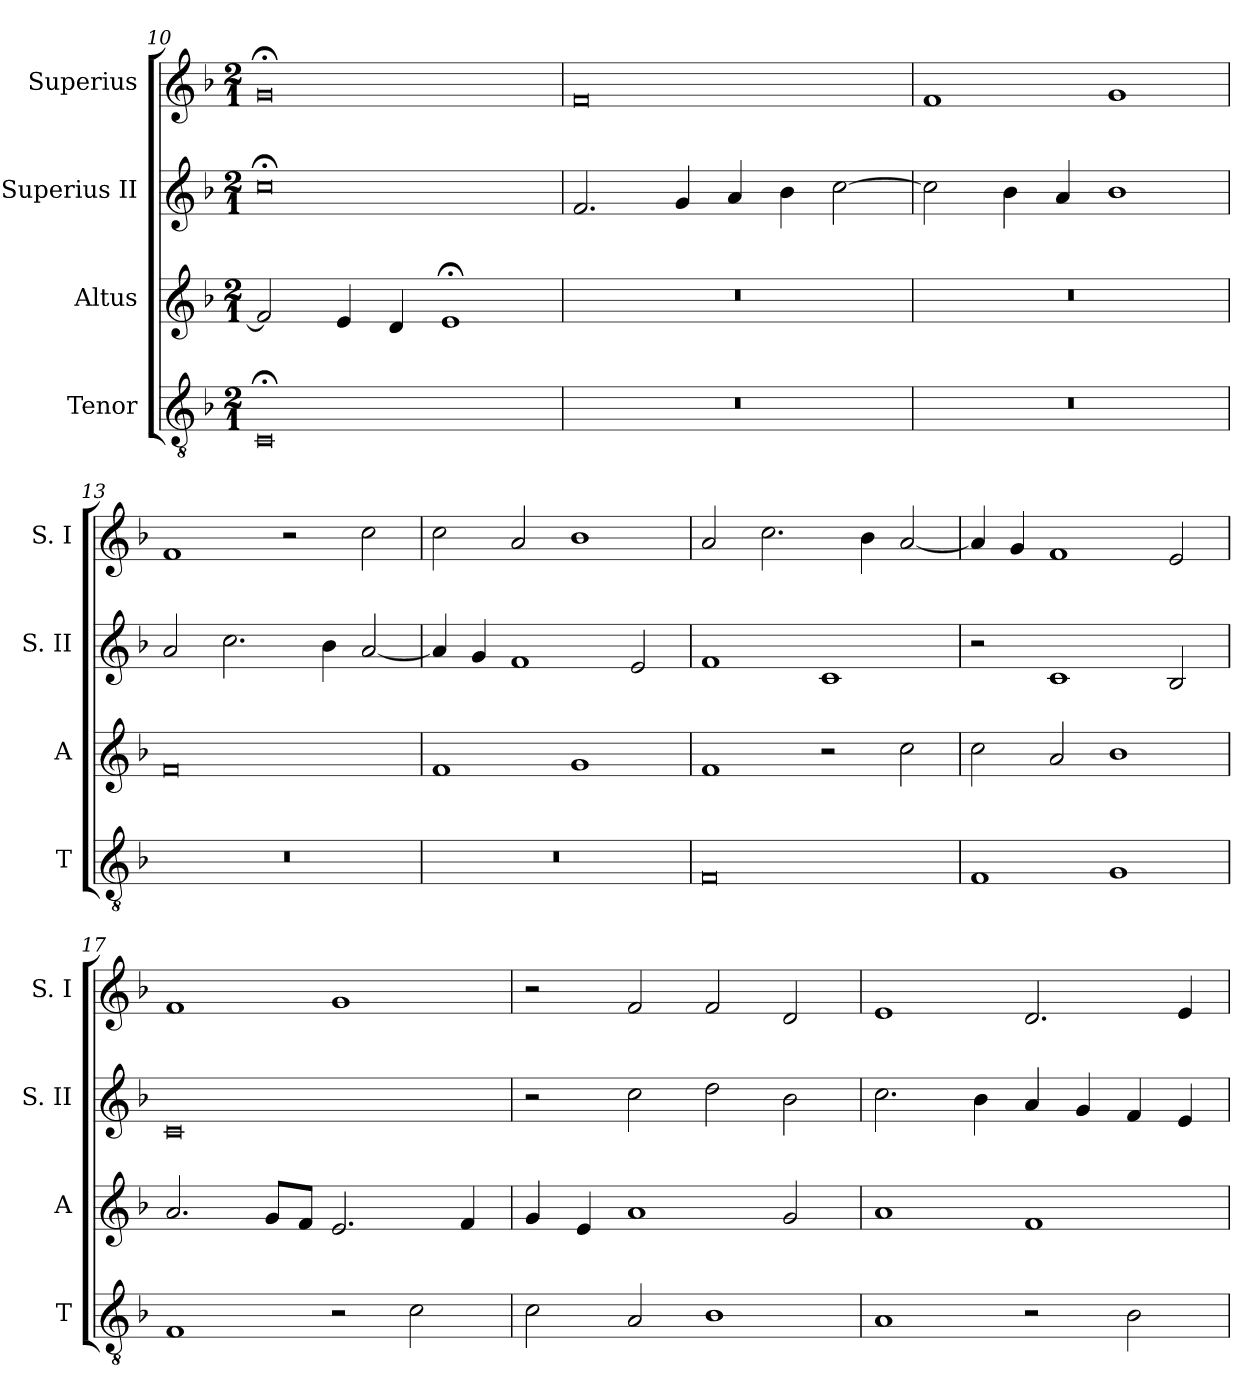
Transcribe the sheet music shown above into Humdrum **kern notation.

**kern	**kern	**kern	**kern
*part4	*part3	*part2	*part1
*staff4	*staff3	*staff2	*staff1
*I"Tenor	*I"Altus	*I"Superius II	*I"Superius
*I'T	*I'A	*I'S. II	*I'S. I
*clefGv2	*clefG2	*clefG2	*clefG2
*k[b-]	*k[b-]	*k[b-]	*k[b-]
*F:	*F:	*F:	*F:
*M2/1	*M2/1	*M2/1	*M2/1
=10	=10	=10	=10
0C;<	2f]	0cc;<	0g;<
.	4e	.	.
.	4d	.	.
.	1e;<	.	.
=11	=11	=11	=11
0r	0r	2.f	0f
.	.	4g	.
.	.	4a	.
.	.	4b-	.
.	.	[2cc	.
=12	=12	=12	=12
0r	0r	2cc]	1f
.	.	4b-	.
.	.	4a	.
.	.	1b-	1g
=13	=13	=13	=13
0r	0f	2a	1f
.	.	2.cc	.
.	.	.	2r
.	.	4b-	.
.	.	[2a	2cc
=14	=14	=14	=14
0r	1f	4a]	2cc
.	.	4g	.
.	.	1f	2a
.	1g	.	1b-
.	.	2e	.
=15	=15	=15	=15
0F	1f	1f	2a
.	.	.	2.cc
.	2r	1c	.
.	.	.	4b-
.	2cc	.	[2a
=16	=16	=16	=16
1F	2cc	2r	4a]
.	.	.	4g
.	2a	1c	1f
1G	1b-	.	.
.	.	2B-	2e
=17	=17	=17	=17
1F	2.a	0c	1f
.	8gL	.	.
.	8fJ	.	.
2r	2.e	.	1g
2c	.	.	.
.	4f	.	.
=18	=18	=18	=18
2c	4g	2r	2r
.	4e	.	.
2A	1a	2cc	2f
1B-	.	2dd	2f
.	2g	2b-	2d
=19	=19	=19	=19
1A	1a	2.cc	1e
.	.	4b-	.
2r	1f	4a	2.d
.	.	4g	.
2B-	.	4f	.
.	.	4e	4e
=	=	=	=
*-	*-	*-	*-
